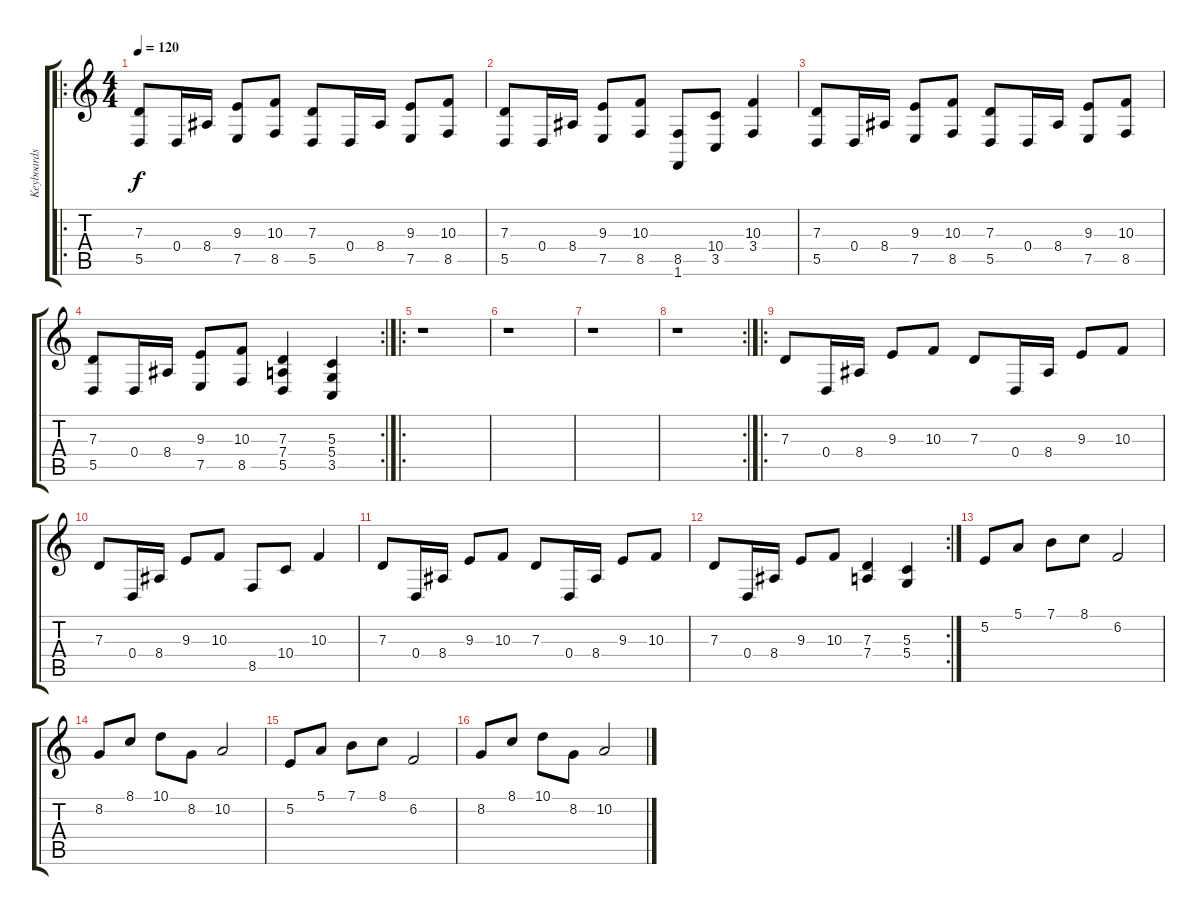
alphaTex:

\track ("Keyboards" "Keyboards") {instrument choiraahs}
\staff {score tabs}
\tuning (E4 B3 G3 D3 A2 E2) {hide}
\ro
\ts (4 4)
\tempo 120
\clef g2
\ks c
(7.3 5.5).8{dy f volume 16 instrument stringensemble2} 0.4.16 8.4.16 (9.3 7.5).8 (10.3 8.5).8 (7.3 5.5).8 0.4.16 8.4.16 (9.3 7.5).8 (10.3 8.5).8 |
(7.3 5.5).8 0.4.16 8.4.16 (9.3 7.5).8 (10.3 8.5).8 (8.5 1.6).8 (10.4 3.5).8 (10.3 3.4).4 |
(7.3 5.5).8{volume 16 instrument stringensemble2} 0.4.16 8.4.16 (9.3 7.5).8 (10.3 8.5).8 (7.3 5.5).8 0.4.16 8.4.16 (9.3 7.5).8 (10.3 8.5).8 |
\rc 2
(7.3 5.5).8 0.4.16 8.4.16 (9.3 7.5).8 (10.3 8.5).8 (7.3 7.4 5.5).4 (5.3 5.4 3.5).4 |
\ro
r.1 |
r.1 |
r.1 |
\rc 2
r.1 |
\ro
7.3.8{volume 16 instrument stringensemble2} 0.4.16 8.4.16 9.3.8 10.3.8 7.3.8 0.4.16 8.4.16 9.3.8 10.3.8 |
7.3.8 0.4.16 8.4.16 9.3.8 10.3.8 8.5.8 10.4.8 10.3.4 |
7.3.8{volume 16 instrument stringensemble2} 0.4.16 8.4.16 9.3.8 10.3.8 7.3.8 0.4.16 8.4.16 9.3.8 10.3.8 |
\rc 2
7.3.8 0.4.16 8.4.16 9.3.8 10.3.8 (7.3 7.4).4 (5.3 5.4).4 |
5.2.8{volume 13 instrument tubularbells} 5.1.8 7.1.8 8.1.8 6.2.2 |
8.2.8 8.1.8 10.1.8 8.2.8 10.2.2 |
5.2.8{volume 13 instrument tubularbells} 5.1.8 7.1.8 8.1.8 6.2.2 |
8.2.8 8.1.8 10.1.8 8.2.8 10.2.2
